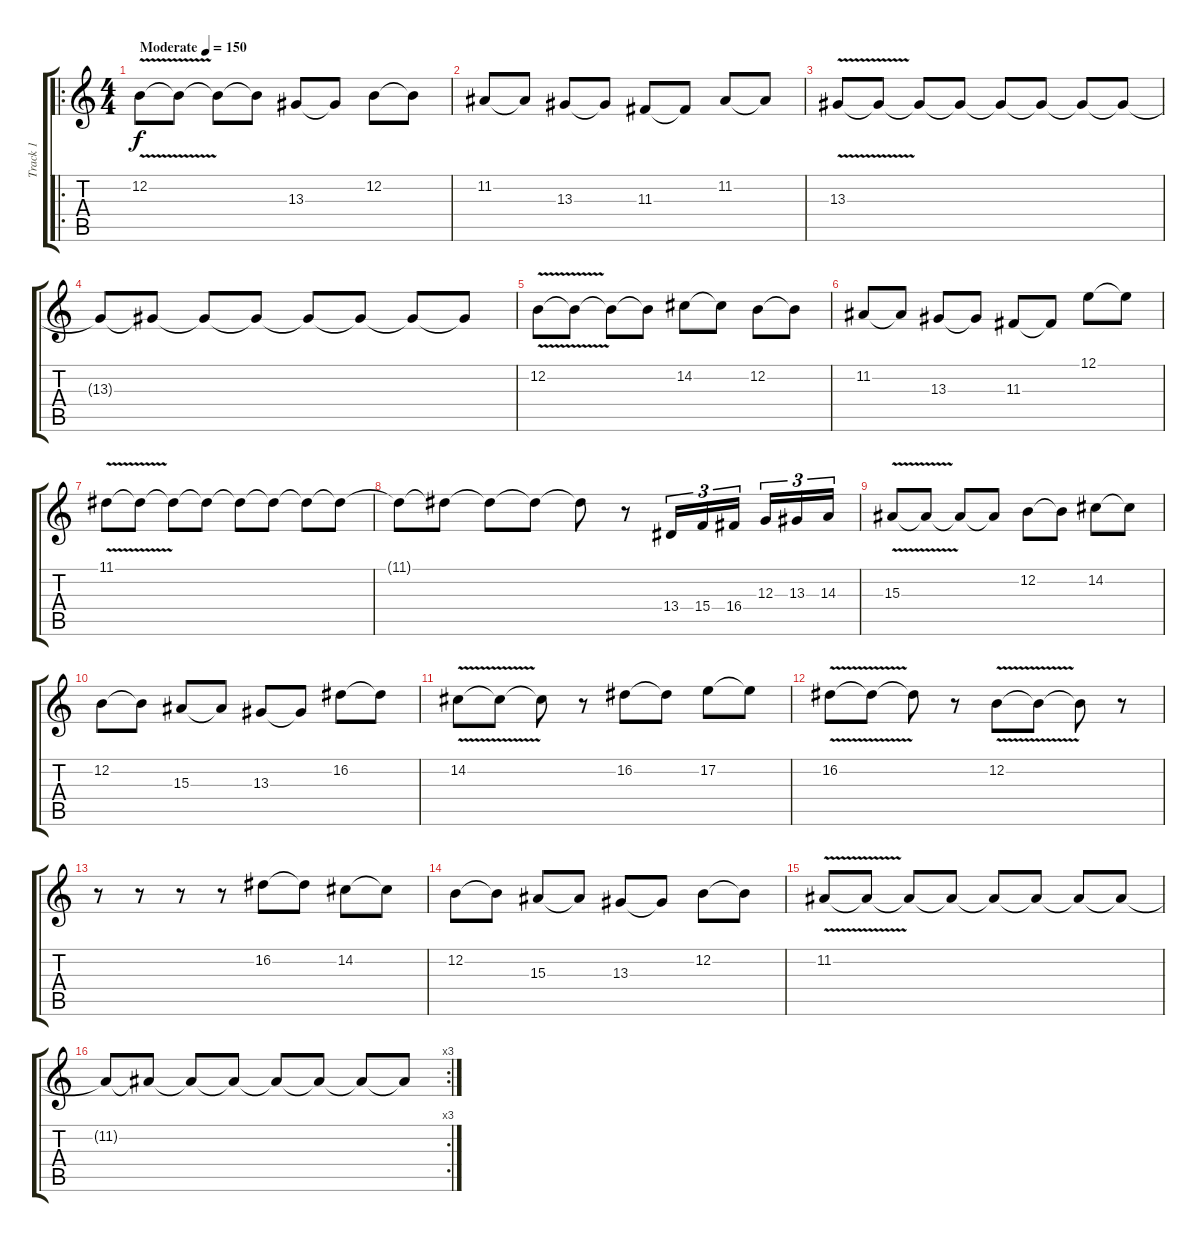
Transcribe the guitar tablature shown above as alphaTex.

\track ("Track 1" "Track 1") {instrument lead5charang}
\staff {score tabs}
\tuning (E4 B3 G3 D3 A2 E2) {hide}
\ro
\ts (4 4)
\tempo (150 "Moderate")
\clef g2
\ks c
12.2{v}.8{dy f instrument lead5charang} 12.2{t}.8 12.2{t}.8 12.2{t}.8 13.3.8 13.3{t}.8 12.2.8 12.2{t}.8 |
11.2.8 11.2{t}.8 13.3.8 13.3{t}.8 11.3.8 11.3{t}.8 11.2.8 11.2{t}.8 |
13.3{v}.8 13.3{t}.8 13.3{t}.8 13.3{t}.8 13.3{t}.8 13.3{t}.8 13.3{t}.8 13.3{t}.8 |
13.3{t}.8 13.3{t}.8 13.3{t}.8 13.3{t}.8 13.3{t}.8 13.3{t}.8 13.3{t}.8 13.3{t}.8 |
12.2{v}.8 12.2{t}.8 12.2{t}.8 12.2{t}.8 14.2.8 14.2{t}.8 12.2.8 12.2{t}.8 |
11.2.8 11.2{t}.8 13.3.8 13.3{t}.8 11.3.8 11.3{t}.8 12.1.8 12.1{t}.8 |
11.1{v}.8 11.1{t}.8 11.1{t}.8 11.1{t}.8 11.1{t}.8 11.1{t}.8 11.1{t}.8 11.1{t}.8 |
11.1{t}.8 11.1{t}.8 11.1{t}.8 11.1{t}.8 11.1{t}.8 r.8 13.4.16{tu (3 2)} 15.4.16{tu (3 2)} 16.4.16{tu (3 2) beam splitsecondary} 12.3.16{tu (3 2)} 13.3.16{tu (3 2)} 14.3.16{tu (3 2)} |
15.3{v}.8 15.3{t}.8 15.3{t}.8 15.3{t}.8 12.2.8 12.2{t}.8 14.2.8 14.2{t}.8 |
12.2.8 12.2{t}.8 15.3.8 15.3{t}.8 13.3.8 13.3{t}.8 16.2.8 16.2{t}.8 |
14.2{v}.8 14.2{t}.8 14.2{t}.8 r.8 16.2.8 16.2{t}.8 17.2.8 17.2{t}.8 |
16.2{v}.8 16.2{t}.8 16.2{t}.8 r.8 12.2{v}.8 12.2{t}.8 12.2{t}.8 r.8 |
r.8 r.8 r.8 r.8 16.2.8 16.2{t}.8 14.2.8 14.2{t}.8 |
12.2.8 12.2{t}.8 15.3.8 15.3{t}.8 13.3.8 13.3{t}.8 12.2.8 12.2{t}.8 |
11.2{v}.8 11.2{t}.8 11.2{t}.8 11.2{t}.8 11.2{t}.8 11.2{t}.8 11.2{t}.8 11.2{t}.8 |
\rc 3
11.2{t}.8 11.2{t}.8 11.2{t}.8 11.2{t}.8 11.2{t}.8 11.2{t}.8 11.2{t}.8 11.2{t}.8
